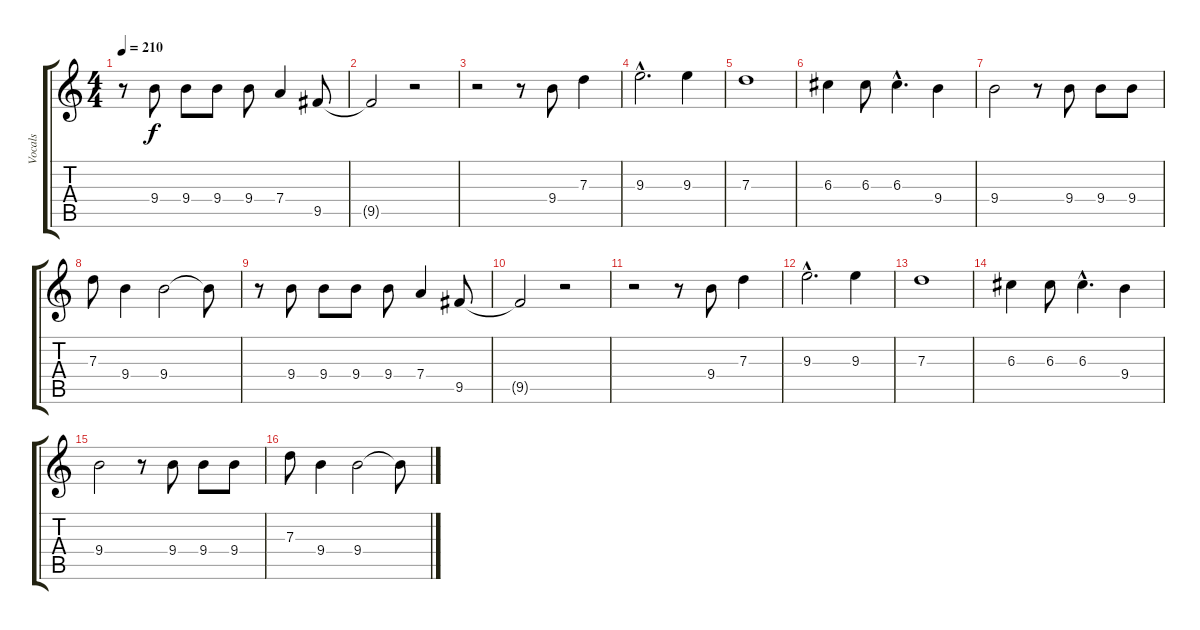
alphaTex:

\track ("Vocals" "Vocals") {instrument choiraahs}
\staff {score tabs}
\tuning (E5 B4 G4 D4 A3 E3) {hide}
\ts (4 4)
\tempo 210
\clef g2
\ks c
r.8{dy f} 9.4.8 9.4.8 9.4.8 9.4.8 7.4.4 9.5.8 |
9.5{t}.2 r.2 |
r.2 r.8 9.4.8 7.3.4 |
9.3{hac}.2{d} 9.3.4 |
7.3.1 |
6.3.4 6.3.8 6.3{hac}.4{d} 9.4.4 |
9.4.2 r.8 9.4.8 9.4.8 9.4.8 |
7.3.8 9.4.4 9.4.2 9.4{t}.8 |
r.8 9.4.8 9.4.8 9.4.8 9.4.8 7.4.4 9.5.8 |
9.5{t}.2 r.2 |
r.2 r.8 9.4.8 7.3.4 |
9.3{hac}.2{d} 9.3.4 |
7.3.1 |
6.3.4 6.3.8 6.3{hac}.4{d} 9.4.4 |
9.4.2 r.8 9.4.8 9.4.8 9.4.8 |
7.3.8 9.4.4 9.4.2 9.4{t}.8
